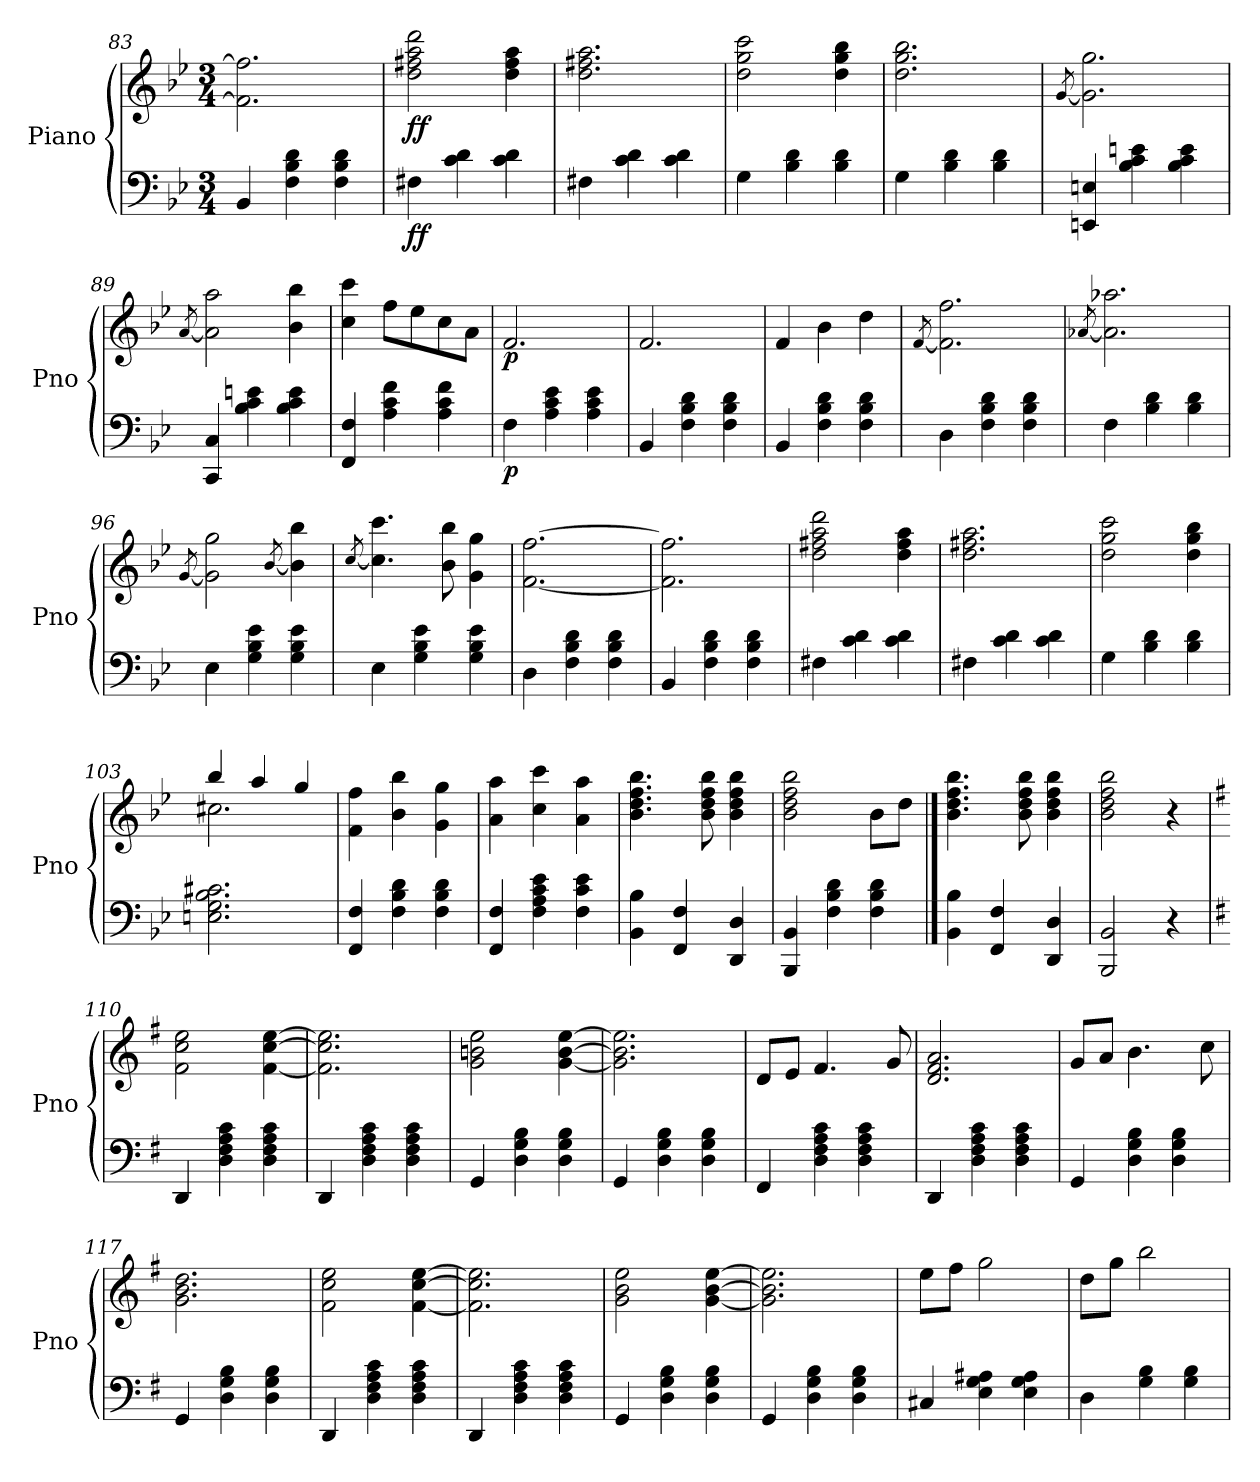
**kern	**dynam	**kern	**dynam
*part2	*part2	*part1	*part1
*staff2	*staff2	*staff1	*staff1
*I"Piano	*	*I"Piano	*
*I'Pno	*	*I'Pno	*
*clefF4	*	*clefG2	*
*k[b-e-]	*	*k[b-e-]	*
*M3/4	*	*M3/4	*
=83	=83	=83	=83
4BB-/	.	2.f\] 2.ff\]	.
4F\ 4B-\ 4d\	.	.	.
4F\ 4B-\ 4d\	.	.	.
=84	=84	=84	=84
!	!LO:DY:b	!	!LO:DY:b
4F#X\	ff	2dd\ 2ff#X\ 2aa\ 2ddd\	ff
4c\ 4d\	.	.	.
4c\ 4d\	.	4dd\ 4ff#\ 4aa\	.
!!LO:LB:g=z
=85	=85	=85	=85
4F#X\	.	2.dd\ 2.ff#X\ 2.aa\	.
4c\ 4d\	.	.	.
4c\ 4d\	.	.	.
=86	=86	=86	=86
4G\	.	2dd\ 2gg\ 2ccc\	.
4B-\ 4d\	.	.	.
4B-\ 4d\	.	4dd\ 4gg\ 4bb-\	.
=87	=87	=87	=87
4G\	.	2.dd\ 2.gg\ 2.bb-\	.
4B-\ 4d\	.	.	.
4B-\ 4d\	.	.	.
=88	=88	=88	=88
.	.	[8qg/	.
4EEn/ 4En/	.	2.g\] 2.gg\	.
4B-\ 4c\ 4en\	.	.	.
4B-\ 4c\ 4e\	.	.	.
=89	=89	=89	=89
.	.	[8qa/	.
4CC/ 4C/	.	2a\] 2aa\	.
4B-\ 4c\ 4en\	.	.	.
4B-\ 4c\ 4e\	.	4b-\ 4bb-\	.
=90	=90	=90	=90
4FF/ 4F/	.	4cc\ 4ccc\	.
4A\ 4c\ 4f\	.	8ff\L	.
.	.	8ee-\	.
4A\ 4c\ 4f\	.	8cc\	.
.	.	8a\J	.
!!LO:LB:g=z
=91	=91	=91	=91
!	!LO:DY:b	!	!LO:DY:b
4F\	p	2.f/	p
4A\ 4c\ 4e-\	.	.	.
4A\ 4c\ 4e-\	.	.	.
=92	=92	=92	=92
4BB-/	.	2.f/	.
4F\ 4B-\ 4d\	.	.	.
4F\ 4B-\ 4d\	.	.	.
=93	=93	=93	=93
4BB-/	.	4f/	.
4F\ 4B-\ 4d\	.	4b-\	.
4F\ 4B-\ 4d\	.	4dd\	.
=94	=94	=94	=94
.	.	[8qf/	.
4D\	.	2.f\] 2.ff\	.
4F\ 4B-\ 4d\	.	.	.
4F\ 4B-\ 4d\	.	.	.
=95	=95	=95	=95
.	.	[8qa-X/	.
4F\	.	2.a-\] 2.aa-X\	.
4B-\ 4d\	.	.	.
4B-\ 4d\	.	.	.
=96	=96	=96	=96
.	.	[8qg/	.
4E-\	.	2g\] 2gg\	.
4G\ 4B-\ 4e-\	.	.	.
.	.	[8qb-/	.
4G\ 4B-\ 4e-\	.	4b-\] 4bb-\	.
!!LO:LB:g=z
=97	=97	=97	=97
.	.	[8qcc/	.
4E-\	.	4.cc\] 4.ccc\	.
4G\ 4B-\ 4e-\	.	.	.
.	.	8b-\ 8bb-\	.
4G\ 4B-\ 4e-\	.	4g\ 4gg\	.
=98	=98	=98	=98
4D\	.	[2.f\ [2.ff\	.
4F\ 4B-\ 4d\	.	.	.
4F\ 4B-\ 4d\	.	.	.
=99	=99	=99	=99
4BB-/	.	2.f\] 2.ff\]	.
4F\ 4B-\ 4d\	.	.	.
4F\ 4B-\ 4d\	.	.	.
=100	=100	=100	=100
4F#X\	.	2dd\ 2ff#X\ 2aa\ 2ddd\	.
4c\ 4d\	.	.	.
4c\ 4d\	.	4dd\ 4ff#\ 4aa\	.
=101	=101	=101	=101
4F#X\	.	2.dd\ 2.ff#X\ 2.aa\	.
4c\ 4d\	.	.	.
4c\ 4d\	.	.	.
=102	=102	=102	=102
4G\	.	2dd\ 2gg\ 2ccc\	.
4B-\ 4d\	.	.	.
4B-\ 4d\	.	4dd\ 4gg\ 4bb-\	.
=103	=103	=103	=103
*	*	*^	*
2.En\ 2.G\ 2.B-\ 2.c#X\	.	4bb-/	2.cc#X\	.
.	.	4aa/	.	.
.	.	4gg/	.	.
*	*	*v	*v	*
!!LO:LB:g=z
=104	=104	=104	=104
4FF/ 4F/	.	4f\ 4ff\	.
4F\ 4B-\ 4d\	.	4b-\ 4bb-\	.
4F\ 4B-\ 4d\	.	4g\ 4gg\	.
=105	=105	=105	=105
4FF/ 4F/	.	4a\ 4aa\	.
4F\ 4A\ 4c\ 4e-\	.	4cc\ 4ccc\	.
4F\ 4c\ 4e-\	.	4a\ 4aa\	.
=106	=106	=106	=106
4BB-\ 4B-\	.	4.b-\ 4.dd\ 4.ff\ 4.bb-\	.
4FF/ 4F/	.	.	.
.	.	8b-\ 8dd\ 8ff\ 8bb-\	.
4DD/ 4D/	.	4b-\ 4dd\ 4ff\ 4bb-\	.
=107	=107	=107	=107
4BBB-/ 4BB-/	.	2b-\ 2dd\ 2ff\ 2bb-\	.
4F\ 4B-\ 4d\	.	.	.
4F\ 4B-\ 4d\	.	8b-\L	.
.	.	8dd\J	.
==108	==108	==108	==108
4BB-\ 4B-\	.	4.b-\ 4.dd\ 4.ff\ 4.bb-\	.
4FF/ 4F/	.	.	.
.	.	8b-\ 8dd\ 8ff\ 8bb-\	.
4DD/ 4D/	.	4b-\ 4dd\ 4ff\ 4bb-\	.
=109	=109	=109	=109
2BBB-/ 2BB-/	.	2b-\ 2dd\ 2ff\ 2bb-\	.
4r	.	4r	.
=110!|	=110!|	=110!|	=110!|
*k[f#]	*	*k[f#]	*
4DD/	.	2f#\ 2cc\ 2ee\	.
4D\ 4F#\ 4A\ 4c\	.	.	.
4D\ 4F#\ 4A\ 4c\	.	[4f#\ [4cc\ [4ee\	.
!!LO:LB:g=z
=111	=111	=111	=111
4DD/	.	2.f#\] 2.cc\] 2.ee\]	.
4D\ 4F#\ 4A\ 4c\	.	.	.
4D\ 4F#\ 4A\ 4c\	.	.	.
=112	=112	=112	=112
4GG/	.	2g\ 2bn\ 2ee\	.
4D\ 4G\ 4B\	.	.	.
4D\ 4G\ 4B\	.	[4g\ [4b\ [4ee\	.
=113	=113	=113	=113
4GG/	.	2.g\] 2.b\] 2.ee\]	.
4D\ 4G\ 4B\	.	.	.
4D\ 4G\ 4B\	.	.	.
=114	=114	=114	=114
4FF#/	.	8d/L	.
.	.	8e/J	.
4D\ 4F#\ 4A\ 4c\	.	4.f#/	.
4D\ 4F#\ 4A\ 4c\	.	.	.
.	.	8g/	.
=115	=115	=115	=115
4DD/	.	2.d/ 2.f#/ 2.a/	.
4D\ 4F#\ 4A\ 4c\	.	.	.
4D\ 4F#\ 4A\ 4c\	.	.	.
=116	=116	=116	=116
4GG/	.	8g/L	.
.	.	8a/J	.
4D\ 4G\ 4B\	.	4.b\	.
4D\ 4G\ 4B\	.	.	.
.	.	8cc\	.
=117	=117	=117	=117
4GG/	.	2.g\ 2.b\ 2.dd\	.
4D\ 4G\ 4B\	.	.	.
4D\ 4G\ 4B\	.	.	.
!!LO:PB:g=z
=118	=118	=118	=118
4DD/	.	2f#\ 2cc\ 2ee\	.
4D\ 4F#\ 4A\ 4c\	.	.	.
4D\ 4F#\ 4A\ 4c\	.	[4f#\ [4cc\ [4ee\	.
=119	=119	=119	=119
4DD/	.	2.f#\] 2.cc\] 2.ee\]	.
4D\ 4F#\ 4A\ 4c\	.	.	.
4D\ 4F#\ 4A\ 4c\	.	.	.
=120	=120	=120	=120
4GG/	.	2g\ 2b\ 2ee\	.
4D\ 4G\ 4B\	.	.	.
4D\ 4G\ 4B\	.	[4g\ [4b\ [4ee\	.
=121	=121	=121	=121
4GG/	.	2.g\] 2.b\] 2.ee\]	.
4D\ 4G\ 4B\	.	.	.
4D\ 4G\ 4B\	.	.	.
=122	=122	=122	=122
4C#X/	.	8ee\L	.
.	.	8ff#\J	.
4E\ 4G\ 4A#X\	.	2gg\	.
4E\ 4G\ 4A#\	.	.	.
=123	=123	=123	=123
4D\	.	8dd\L	.
.	.	8gg\J	.
4G\ 4B\	.	2bb\	.
4G\ 4B\	.	.	.
=	=	=	=
*-	*-	*-	*-
